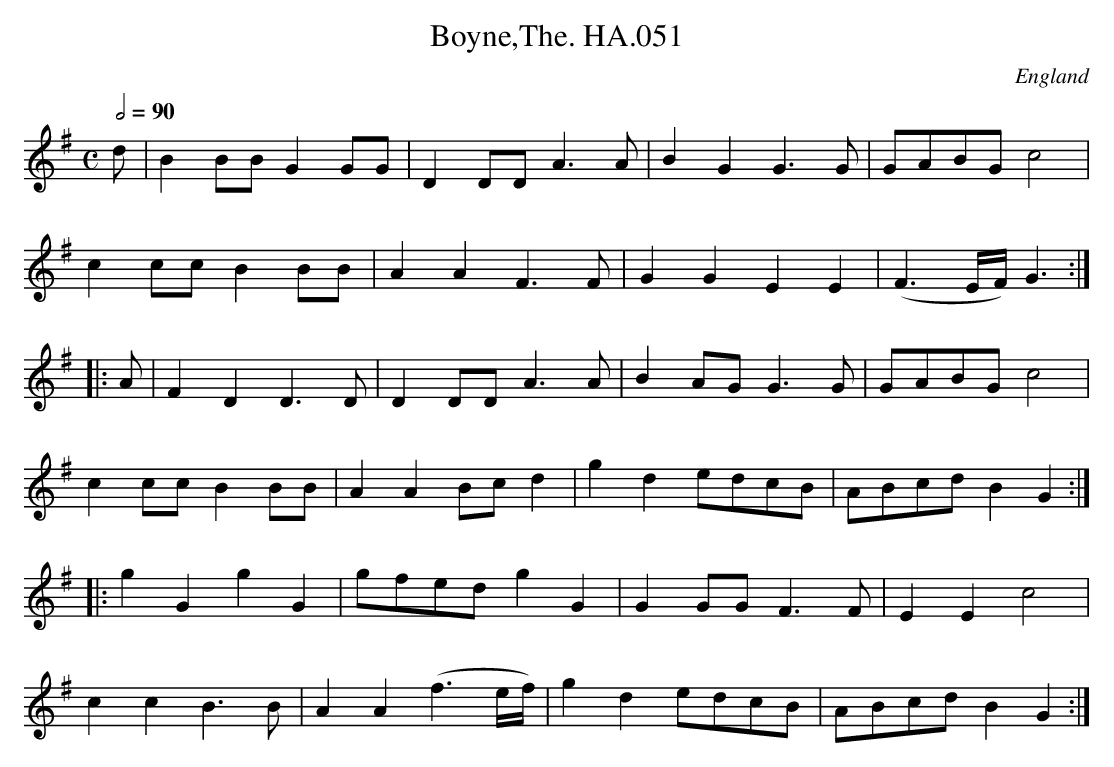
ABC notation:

X:1
T:Boyne,The. HA.051
M:C
L:1/8
Q:1/2=90
O:England
notC:"....A New ..(?) ..(?)"
K:G major
d|B2BB G2GG|D2DD A3A|B2G2 G3G|GABG c4|!
c2cc B2BB|A2A2 F3F|G2G2 E2E2|(F3 E/F/) G3:|!
|:A|F2D2D3D|D2DDA3A|B2AG G3G|GABG c4|!
c2cc B2BB|A2A2 Bcd2|g2d2 edcB|ABcd B2G2:|!
|:g2G2g2G2|gfed g2G2|G2GG F3F|E2E2c4|!
c2c2B3B|A2A2(f3e/f/)|g2d2 edcB|ABcd B2G2:|
